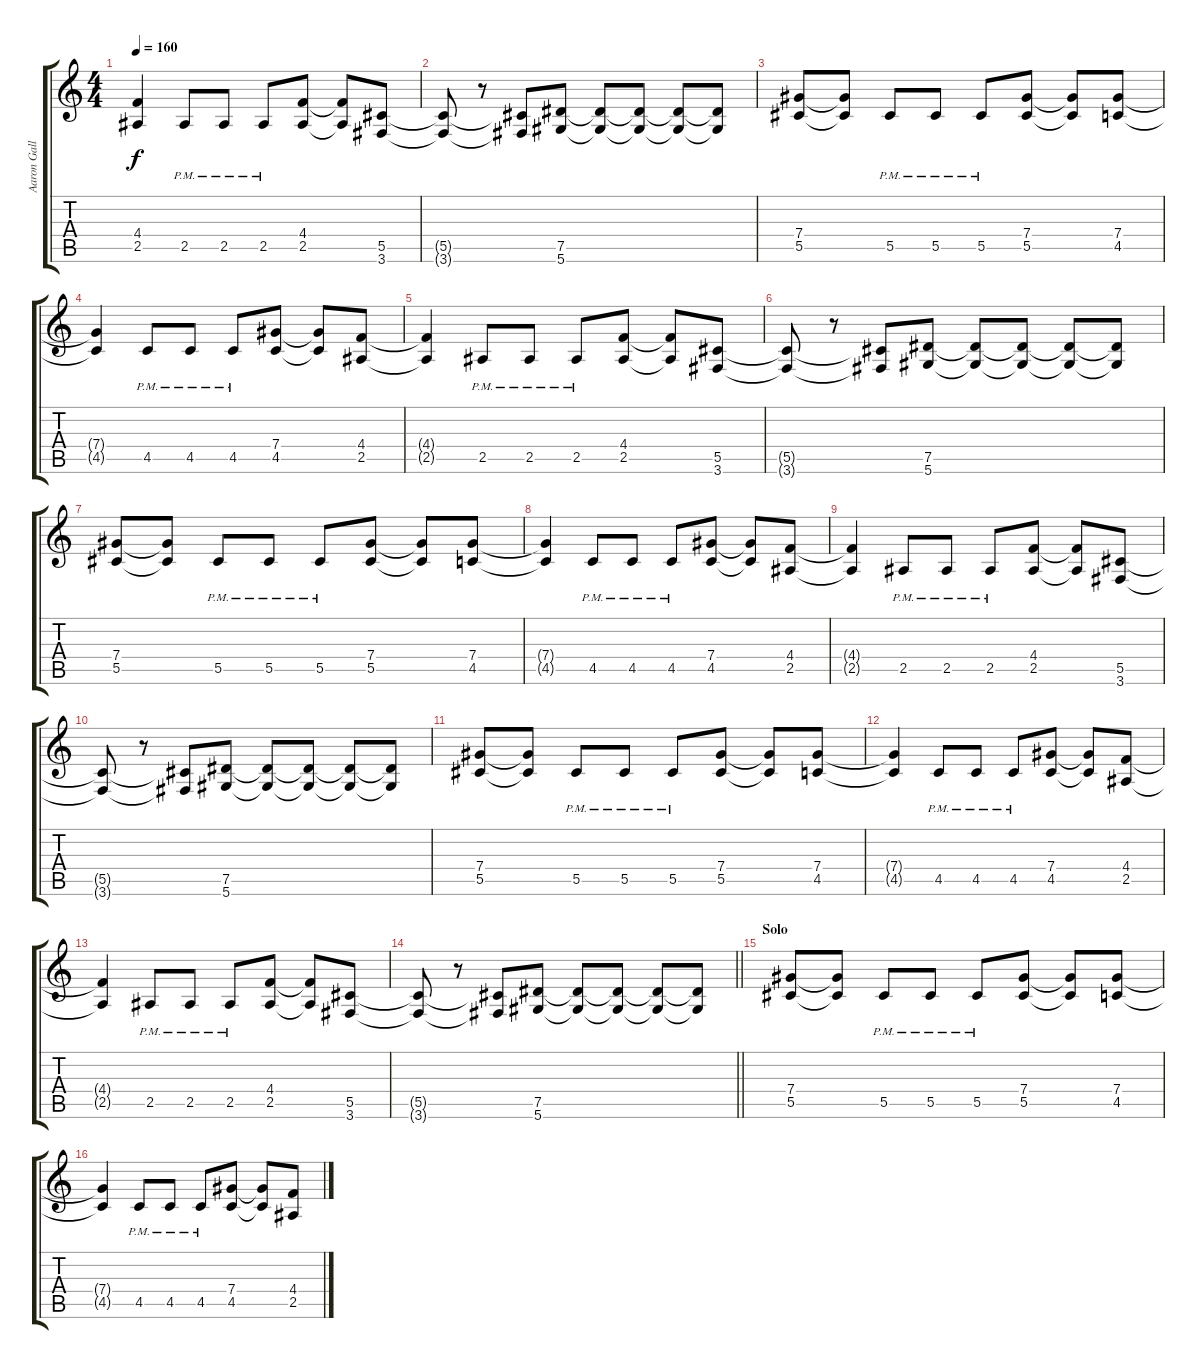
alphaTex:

\track ("Aaron Gallegos" "Aaron Gall") {instrument distortionguitar}
\staff {score tabs}
\tuning (Eb4 Bb3 Gb3 Db3 Ab2 Eb2) {hide}
\ts (4 4)
\tempo 160
\clef g2
\ks c
(4.4{t} 2.5{t}).4{dy f} 2.5{pm}.8 2.5{pm}.8 2.5{pm}.8 (4.4 2.5).8 (4.4{t} 2.5{t}).8 (5.5 3.6).8 |
(5.5{t} 3.6{t}).8 r.8 (5.5{t} 3.6{t}).8 (7.5 5.6).8 (7.5{t} 5.6{t}).8 (7.5{t} 5.6{t}).8 (7.5{t} 5.6{t}).8 (7.5{t} 5.6{t}).8 |
(7.4 5.5).8 (7.4{t} 5.5{t}).8 5.5{pm}.8 5.5{pm}.8 5.5{pm}.8 (7.4 5.5).8 (7.4{t} 5.5{t}).8 (7.4 4.5).8 |
(7.4{t} 4.5{t}).4 4.5{pm}.8 4.5{pm}.8 4.5{pm}.8 (7.4 4.5).8 (7.4{t} 4.5{t}).8 (4.4 2.5).8 |
(4.4{t} 2.5{t}).4 2.5{pm}.8 2.5{pm}.8 2.5{pm}.8 (4.4 2.5).8 (4.4{t} 2.5{t}).8 (5.5 3.6).8 |
(5.5{t} 3.6{t}).8 r.8 (5.5{t} 3.6{t}).8 (7.5 5.6).8 (7.5{t} 5.6{t}).8 (7.5{t} 5.6{t}).8 (7.5{t} 5.6{t}).8 (7.5{t} 5.6{t}).8 |
(7.4 5.5).8 (7.4{t} 5.5{t}).8 5.5{pm}.8 5.5{pm}.8 5.5{pm}.8 (7.4 5.5).8 (7.4{t} 5.5{t}).8 (7.4 4.5).8 |
(7.4{t} 4.5{t}).4 4.5{pm}.8 4.5{pm}.8 4.5{pm}.8 (7.4 4.5).8 (7.4{t} 4.5{t}).8 (4.4 2.5).8 |
(4.4{t} 2.5{t}).4 2.5{pm}.8 2.5{pm}.8 2.5{pm}.8 (4.4 2.5).8 (4.4{t} 2.5{t}).8 (5.5 3.6).8 |
(5.5{t} 3.6{t}).8 r.8 (5.5{t} 3.6{t}).8 (7.5 5.6).8 (7.5{t} 5.6{t}).8 (7.5{t} 5.6{t}).8 (7.5{t} 5.6{t}).8 (7.5{t} 5.6{t}).8 |
(7.4 5.5).8 (7.4{t} 5.5{t}).8 5.5{pm}.8 5.5{pm}.8 5.5{pm}.8 (7.4 5.5).8 (7.4{t} 5.5{t}).8 (7.4 4.5).8 |
(7.4{t} 4.5{t}).4 4.5{pm}.8 4.5{pm}.8 4.5{pm}.8 (7.4 4.5).8 (7.4{t} 4.5{t}).8 (4.4 2.5).8 |
(4.4{t} 2.5{t}).4 2.5{pm}.8 2.5{pm}.8 2.5{pm}.8 (4.4 2.5).8 (4.4{t} 2.5{t}).8 (5.5 3.6).8 |
\barLineRight lightlight
(5.5{t} 3.6{t}).8 r.8 (5.5{t} 3.6{t}).8 (7.5 5.6).8 (7.5{t} 5.6{t}).8 (7.5{t} 5.6{t}).8 (7.5{t} 5.6{t}).8 (7.5{t} 5.6{t}).8 |
\section ("" "Solo")
(7.4 5.5).8 (7.4{t} 5.5{t}).8 5.5{pm}.8 5.5{pm}.8 5.5{pm}.8 (7.4 5.5).8 (7.4{t} 5.5{t}).8 (7.4 4.5).8 |
(7.4{t} 4.5{t}).4 4.5{pm}.8 4.5{pm}.8 4.5{pm}.8 (7.4 4.5).8 (7.4{t} 4.5{t}).8 (4.4 2.5).8
